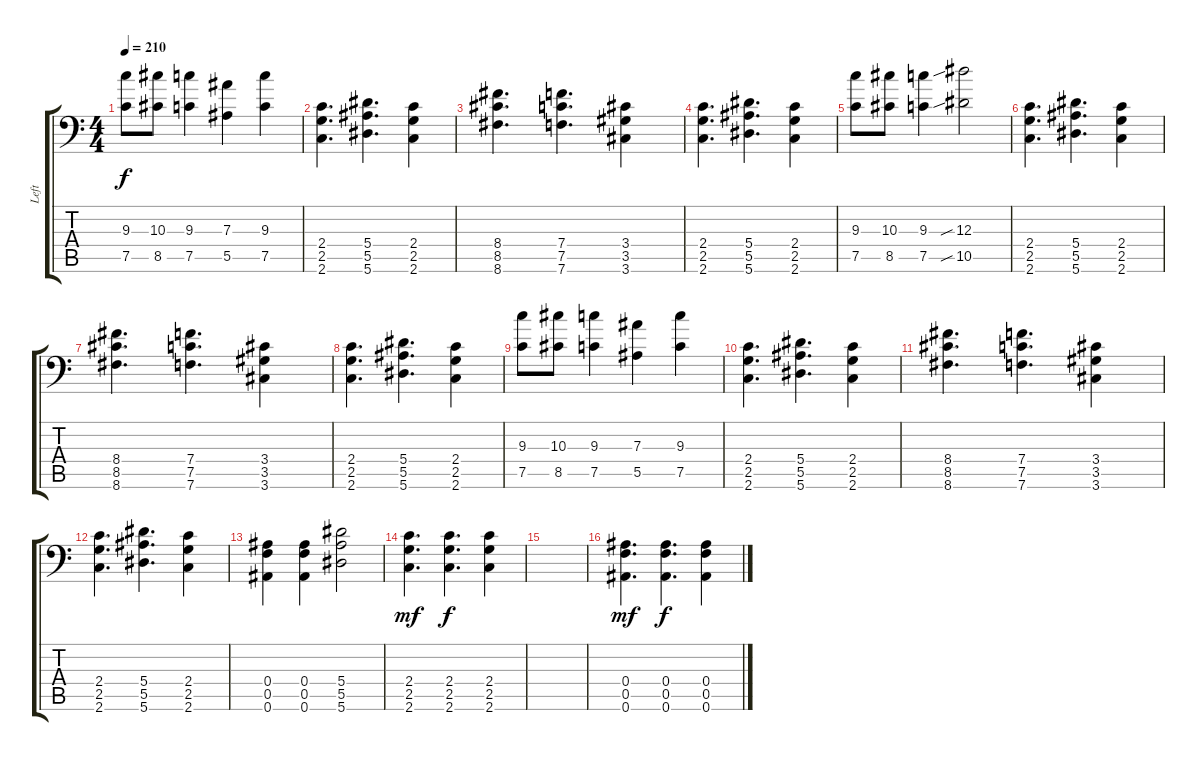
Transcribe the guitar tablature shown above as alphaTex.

\track ("Left" "Left") {instrument distortionguitar}
\staff {score tabs}
\tuning (C4 G3 Eb3 Bb2 F2 Bb1) {hide}
\ts (4 4)
\tempo 210
\clef f4
\ks c
(9.3 7.5).8{dy f} (10.3 8.5).8 (9.3 7.5).4 (7.3 5.5).4 (9.3 7.5).4 |
(2.4 2.5 2.6).4{d} (5.4 5.5 5.6).4{d} (2.4 2.5 2.6).4 |
(8.4 8.5 8.6).4{d} (7.4 7.5 7.6).4{d} (3.4 3.5 3.6).4 |
(2.4 2.5 2.6).4{d} (5.4 5.5 5.6).4{d} (2.4 2.5 2.6).4 |
(9.3 7.5).8 (10.3 8.5).8 (9.3 7.5).4 (12.3{sib} 10.5{sib}).2 |
(2.4 2.5 2.6).4{d} (5.4 5.5 5.6).4{d} (2.4 2.5 2.6).4 |
(8.4 8.5 8.6).4{d} (7.4 7.5 7.6).4{d} (3.4 3.5 3.6).4 |
(2.4 2.5 2.6).4{d} (5.4 5.5 5.6).4{d} (2.4 2.5 2.6).4 |
(9.3 7.5).8 (10.3 8.5).8 (9.3 7.5).4 (7.3 5.5).4 (9.3 7.5).4 |
(2.4 2.5 2.6).4{d} (5.4 5.5 5.6).4{d} (2.4 2.5 2.6).4 |
(8.4 8.5 8.6).4{d} (7.4 7.5 7.6).4{d} (3.4 3.5 3.6).4 |
(2.4 2.5 2.6).4{d} (5.4 5.5 5.6).4{d} (2.4 2.5 2.6).4 |
(0.4 0.5 0.6).4 (0.4 0.5 0.6).4 (5.4 5.5 5.6).2 |
(2.4 2.5 2.6).4{d dy mf} (2.4 2.5 2.6).4{d dy f} (2.4 2.5 2.6).4 |
|
(0.4 0.5 0.6).4{d dy mf} (0.4 0.5 0.6).4{d dy f} (0.4 0.5 0.6).4
